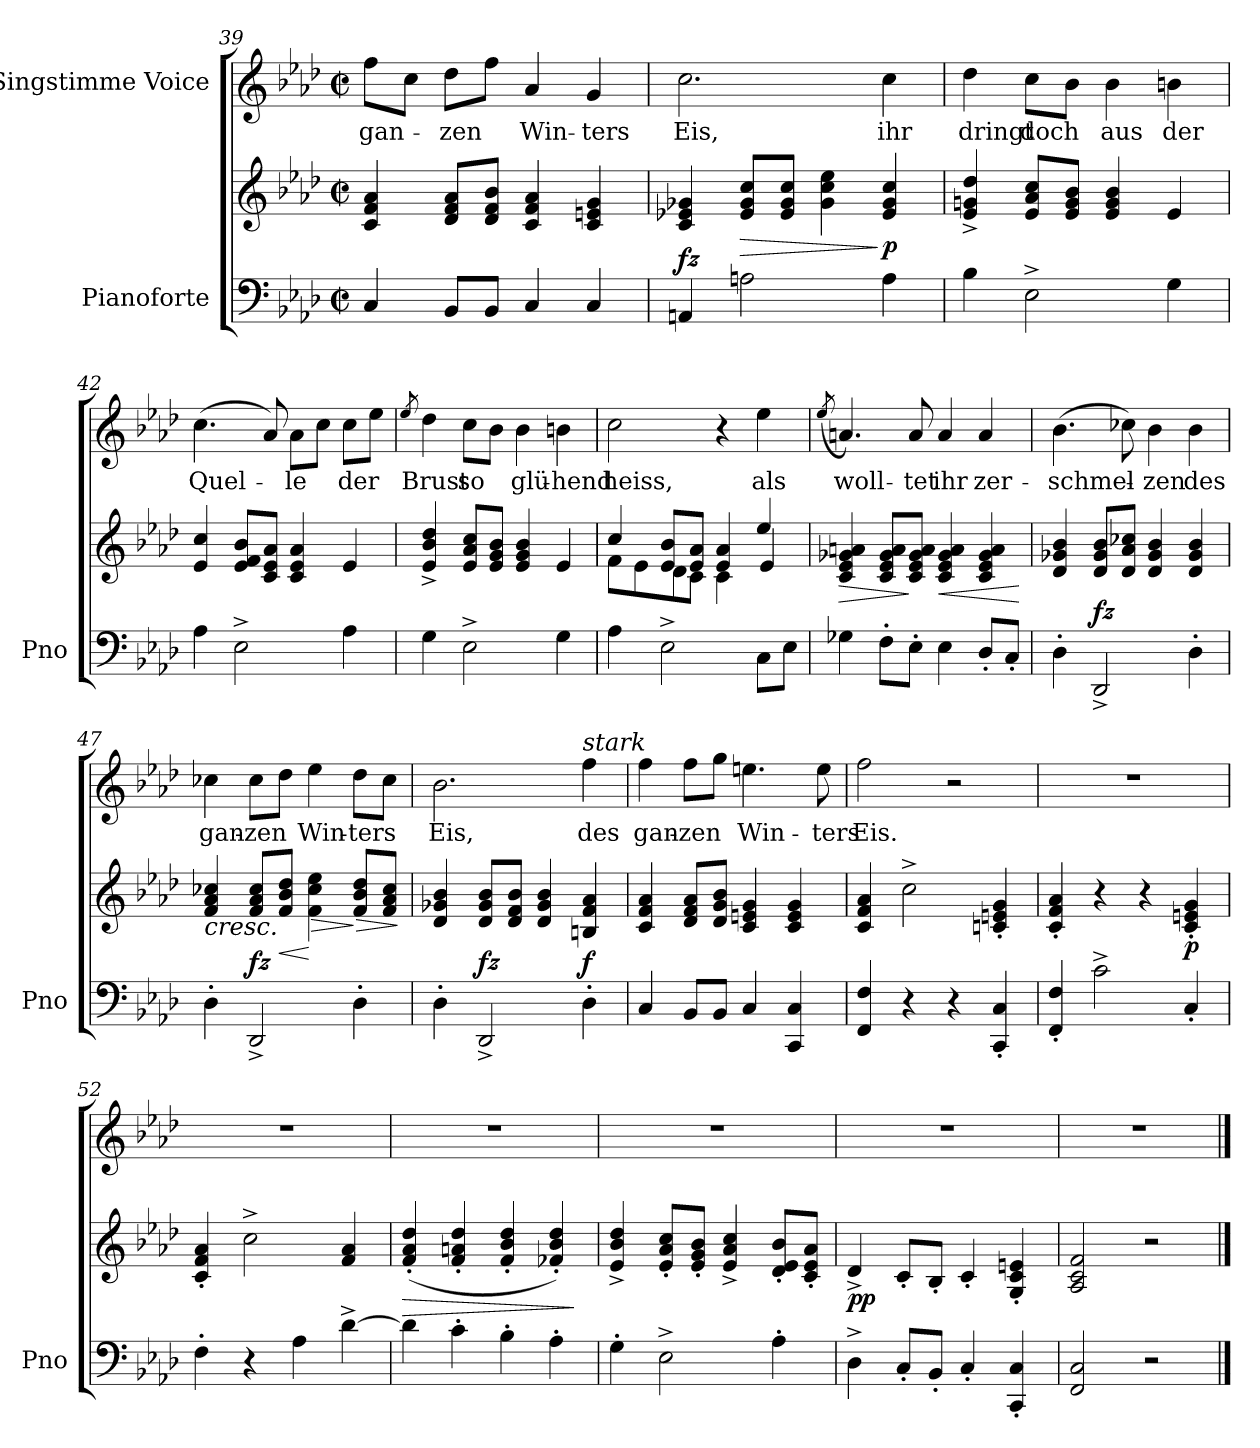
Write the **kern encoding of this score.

**kern	**kern	**dynam	**kern	**text
*part2	*part2	*part2	*part1	*part1
*staff3	*staff2	*staff2/3	*staff1	*staff1
*I"Pianoforte	*	*	*I"Singstimme Voice	*
*I'Pno	*	*	*	*
!!LO:LB:g=z
*clefF4	*clefG2	*	*clefG2	*
*k[b-e-a-d-]	*k[b-e-a-d-]	*	*k[b-e-a-d-]	*
*M2/2	*M2/2	*	*M2/2	*
*met(c|)	*met(c|)	*	*met(c|)	*
=39	=39	=39	=39	=39
!	!	!	!	!LO:LY:b
4C/	4c/ 4f/ 4a-/	.	8ff\L	gan-
.	.	.	8cc\J	.
!	!	!	!	!LO:LY:b
8BB-/L	8d-/ 8f/ 8a-/L	.	8dd-\L	-zen
8BB-/J	8d-/ 8f/ 8b-/J	.	8ff\J	.
!	!	!	!	!LO:LY:b
4C/	4c/ 4f/ 4a-/	.	4a-/	Win-
!	!	!	!	!LO:LY:b
4C/	4c/ 4en/ 4g/	.	4g/	-ters
=40	=40	=40	=40	=40
!	!	!LO:DY:a=2	!	!LO:LY:b
4AAn/	4c/ 4e-X/ 4g-X/	fz	2.cc\	Eis,
!	!	!LO:HP:b	!	!
2An\	8e-/ 8g-/ 8cc/L	>	.	.
.	8e-/ 8g-/ 8cc/J	.	.	.
.	4g-\ 4cc\ 4ee-\	.	.	.
!	!	!LO:DY:n=1:b	!	!LO:LY:b
4A\	4e-/ 4g-/ 4cc/	] p	4cc\	ihr
=41	=41	=41	=41	=41
!	!	!	!	!LO:LY:b
4B-\	4e-/^ 4gn/^ 4dd-/^	.	4dd-\	dringt
!	!	!	!	!LO:LY:b
2E-^\	8e-/ 8a-/ 8cc/L	.	8cc\L	doch
.	8e-/ 8g/ 8b-/J	.	8b-\J	.
!	!	!	!	!LO:LY:b
.	4e-/ 4g/ 4b-/	.	4b-\	aus
!	!	!	!	!LO:LY:b
4G\	4e-/	.	4bn\	der
=42	=42	=42	=42	=42
!	!	!	!	!LO:LY:b
4A-\	4e-/ 4cc/	.	(>4.cc\	Quel-
2E-^\	8e-/ 8f/ 8b-/L	.	.	.
.	8c/ 8e-/ 8a-/J	.	8a-/)	.
!	!	!	!	!LO:LY:b
.	4c/ 4e-/ 4a-/	.	8a-\L	-le
.	.	.	8cc\J	.
!	!	!	!	!LO:LY:b
4A-\	4e-/	.	8cc\L	der
.	.	.	8ee-\J	.
=43	=43	=43	=43	=43
.	.	.	8qee-/	.
!	!	!	!	!LO:LY:b
4G\	4e-/^ 4b-/^ 4dd-/^	.	4dd-\	Brust
!	!	!	!	!LO:LY:b
2E-^\	8e-/ 8a-/ 8cc/L	.	8cc\L	so
.	8e-/ 8g/ 8b-/J	.	8b-\J	.
!	!	!	!	!LO:LY:b
.	4e-/ 4g/ 4b-/	.	4b-\	glü-
!	!	!	!	!LO:LY:b
4G\	4e-/	.	4bn\	-hend
=44	=44	=44	=44	=44
*	*^	*	*	*
!	!	!	!	!	!LO:LY:b
4A-\	4cc/	8f\L	.	2cc\	heiss,
.	.	8e-\	.	.	.
2E-^\	8e-/ 8b-/L	8d-\	.	.	.
.	8e-/ 8a-/J	8c\J	.	.	.
.	4e-/ 4a-/	4c\	.	4r	.
!	!	!	!	!	!LO:LY:b
8C\L	4ee-/	4e-/	.	4ee-\	als
8E-\J	.	.	.	.	.
*	*v	*v	*	*	*
!!LO:PB:g=z
=45	=45	=45	=45	=45
.	.	.	(<8qee-/	.
!	!	!LO:HP:b	!	!LO:LY:b
4G-X\	4c/ 4e-/ 4g-X/ 4an/	>	4.an/)	woll-
8F'\L	8c/ 8e-/ 8g-/ 8a/L	.	.	.
!	!	!	!	!LO:LY:b
8E-'\J	8c/ 8e-/ 8g-/ 8a/J	]	8a/	-tet
!	!	!LO:HP:b	!	!LO:LY:b
4E-\	4c/ 4e-/ 4g-/ 4a/	<	4a/	ihr
!	!	!	!	!LO:LY:b
8D-'/L	4c/ 4e-/ 4g-/ 4a/	.	4a/	zer-
8C'/J	.	.	.	.
.	.	[	.	.
=46	=46	=46	=46	=46
!	!	!	!	!LO:LY:b
4D-'\	4d-/ 4g-X/ 4b-/	.	(>4.b-\	-schmel-
!	!	!LO:DY:a=2	!	!
2DD-^/	8d-/ 8g-/ 8b-/L	fz	.	.
.	8d-/ 8a-/ 8cc-X/J	.	8cc-X\)	.
!	!	!	!	!LO:LY:b
.	4d-/ 4g-/ 4b-/	.	4b-\	-zen
!	!	!	!	!LO:LY:b
4D-'\	4d-/ 4g-/ 4b-/	.	4b-\	des
=47	=47	=47	=47	=47
!	!	!LO:HP:b	!	!LO:LY:b
4D-'\	4f/ 4a-/ 4cc-X/	<	4cc-X\	gan-
!	!	!LO:DY:a=2	!	!LO:LY:b
2DD-^/	8f/ 8a-/ 8cc-/L	fz	8cc-\L	-zen
!	!	!LO:HP:b	!	!
.	8f/ 8b-/ 8dd-/J	<	8dd-\J	.
!	!	!LO:HP:n=1:b	!	!LO:LY:b
.	4f\ 4cc-\ 4ee-\	[ [ >	4ee-\	Win-
!	!	!LO:HP:n=1:b	!	!LO:LY:b
4D-'\	8f/ 8b-/ 8dd-/L	] >	8dd-\L	-ters
.	8f/ 8a-/ 8cc-/J	.	8cc-\J	.
.	.	]	.	.
=48	=48	=48	=48	=48
!	!	!	!	!LO:LY:b
4D-'\	4d-/ 4g-X/ 4b-/	.	2.b-\	Eis,
!	!	!LO:DY:a=2	!	!
2DD-^/	8d-/ 8g-/ 8b-/L	fz	.	.
.	8d-/ 8f/ 8b-/J	.	.	.
.	4d-/ 4g-/ 4b-/	.	.	.
!	!	!	!LO:TX:a:i:t=stark	!
!	!	!LO:DY:a=2	!	!LO:LY:b
4D-'\	4Bn/ 4f/ 4a-/	f	4ff\	des
=49	=49	=49	=49	=49
!	!	!	!	!LO:LY:b
4C/	4c/ 4f/ 4a-/	.	4ff\	gan-
!	!	!	!	!LO:LY:b
8BB-/L	8d-/ 8f/ 8a-/L	.	8ff\L	-zen
8BB-/J	8d-/ 8g/ 8b-/J	.	8gg\J	.
!	!	!	!	!LO:LY:b
4C/	4c/ 4en/ 4g/	.	4.een\	Win-
4CC/ 4C/	4c/ 4e/ 4g/	.	.	.
!	!	!	!	!LO:LY:b
.	.	.	8ee\	-ters
!!LO:PB:g=z
=50	=50	=50	=50	=50
!	!	!	!	!LO:LY:b
4FF/ 4F/	4c/ 4f/ 4a-/	.	2ff\	Eis.
4r	2cc^\	.	.	.
4r	.	.	2r	.
4CC/' 4C/'	4cn/' 4en/' 4g/'	.	.	.
=51	=51	=51	=51	=51
4FF/' 4F/'	4c/' 4f/' 4a-/'	.	1r	.
2c^\	4r	.	.	.
.	4r	.	.	.
!	!	!LO:DY:b	!	!
4C'/	4c/' 4en/' 4g/'	p	.	.
=52	=52	=52	=52	=52
4F'\	4c/' 4f/' 4a-/'	.	1r	.
4r	2cc^\	.	.	.
4A-\	.	.	.	.
[4d-^\	4f/ 4a-/	.	.	.
=53	=53	=53	=53	=53
!	!	!LO:HP:b	!	!
4d-\]	(<4f/' 4a-/' 4dd-/'	>	1r	.
4c'\	4f/' 4an/' 4dd-/'	.	.	.
4B-'\	4f/' 4b-/' 4dd-/'	.	.	.
4A-'\	4f-X/' 4b-/' 4dd-/')	.	.	.
.	.	]	.	.
=54	=54	=54	=54	=54
4G'\	4e-/^ 4b-/^ 4dd-/^	.	1r	.
2E-^\	8e-/' 8a-/' 8cc/'L	.	.	.
.	8e-/' 8g/' 8b-/'J	.	.	.
.	4e-/^ 4a-/^ 4cc/^	.	.	.
4A-'\	8d-/' 8e-/' 8b-/'L	.	.	.
.	8c/' 8e-/' 8a-/'J	.	.	.
=55	=55	=55	=55	=55
!	!	!LO:DY:b	!	!
4D-^\	4d-^/	pp	1r	.
8C'/L	8c'/L	.	.	.
8BB-'/J	8B-'/J	.	.	.
4C'/	4c'/	.	.	.
4CC/' 4C/'	4G/' 4c/' 4en/'	.	.	.
=56	=56	=56	=56	=56
2FF/ 2C/	2A-/ 2c/ 2f/	.	1r	.
2r	2r	.	.	.
==	==	==	==	==
*-	*-	*-	*-	*-
